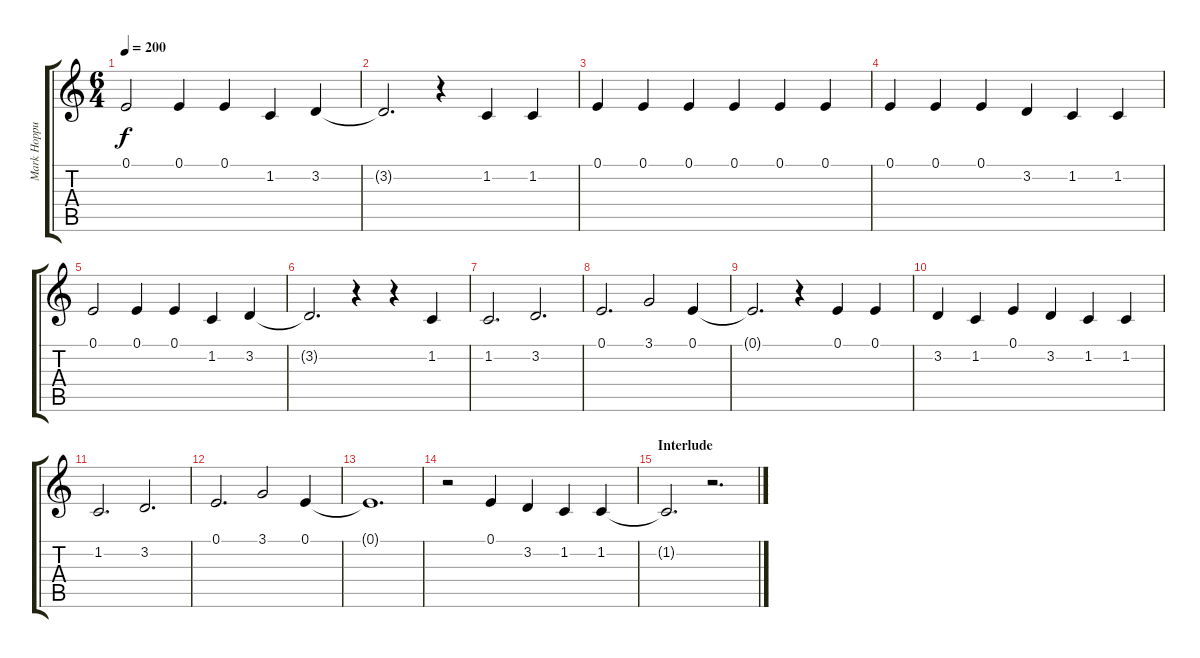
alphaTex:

\track ("Mark Hoppus - Vocals" "Mark Hoppu") {instrument flute}
\staff {score tabs}
\tuning (E4 B3 G3 D3 A2 E2) {hide}
\ts (6 4)
\tempo 200
\clef g2
\ks c
0.1.2{dy f} 0.1.4 0.1.4 1.2.4 3.2.4 |
3.2{t}.2{d} r.4 1.2.4 1.2.4 |
0.1.4 0.1.4 0.1.4 0.1.4 0.1.4 0.1.4 |
0.1.4 0.1.4 0.1.4 3.2.4 1.2.4 1.2.4 |
0.1.2 0.1.4 0.1.4 1.2.4 3.2.4 |
3.2{t}.2{d} r.4 r.4 1.2.4 |
1.2.2{d} 3.2.2{d} |
0.1.2{d} 3.1.2 0.1.4 |
0.1{t}.2{d} r.4 0.1.4 0.1.4 |
3.2.4 1.2.4 0.1.4 3.2.4 1.2.4 1.2.4 |
1.2.2{d} 3.2.2{d} |
0.1.2{d} 3.1.2 0.1.4 |
0.1{t}.1{d} |
r.2 0.1.4 3.2.4 1.2.4 1.2.4 |
\section ("" "Interlude")
1.2{t}.2{d} r.2{d}
